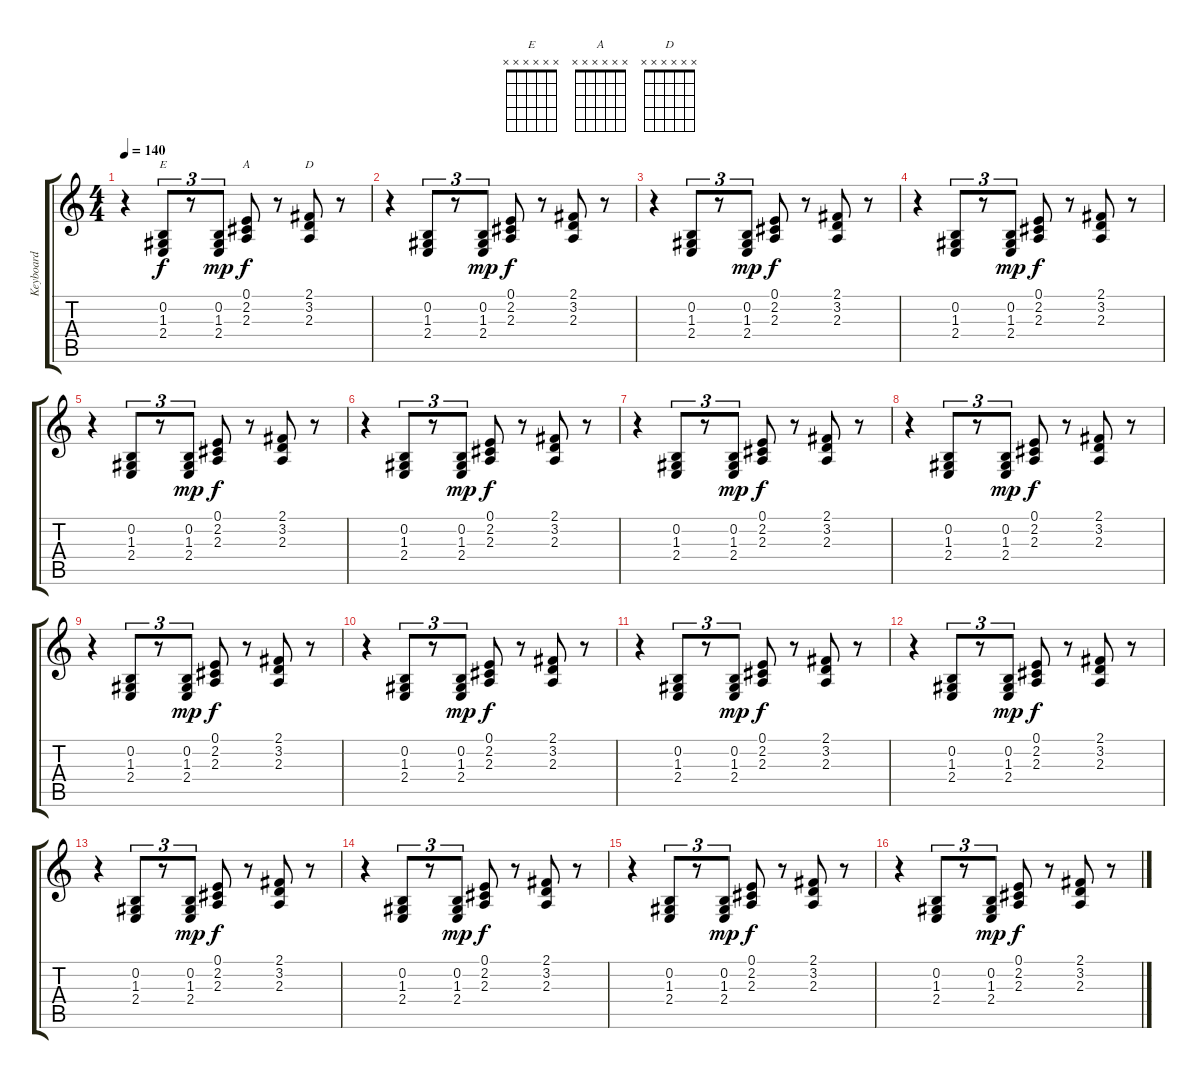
\track ("Keyboard" "Keyboard") {instrument drawbarorgan}
\staff {score tabs}
\tuning (E4 B3 G3 D3 A2 E2) {hide}
\chord ("E" x x x x x x)
\chord ("A" x x x x x x)
\chord ("D" x x x x x x)
\ts (4 4)
\tempo 140
\clef g2
\ks c
r.4{dy f} (0.2 1.3 2.4).8{tu (3 2) ch "E"} r.8{tu (3 2)} (0.2 1.3 2.4).8{tu (3 2) dy mp} (0.1 2.2 2.3).8{ch "A" dy f} r.8 (2.1 3.2 2.3).8{ch "D"} r.8 |
r.4 (0.2 1.3 2.4).8{tu (3 2)} r.8{tu (3 2)} (0.2 1.3 2.4).8{tu (3 2) dy mp} (0.1 2.2 2.3).8{dy f} r.8 (2.1 3.2 2.3).8 r.8 |
r.4 (0.2 1.3 2.4).8{tu (3 2)} r.8{tu (3 2)} (0.2 1.3 2.4).8{tu (3 2) dy mp} (0.1 2.2 2.3).8{dy f} r.8 (2.1 3.2 2.3).8 r.8 |
r.4 (0.2 1.3 2.4).8{tu (3 2)} r.8{tu (3 2)} (0.2 1.3 2.4).8{tu (3 2) dy mp} (0.1 2.2 2.3).8{dy f} r.8 (2.1 3.2 2.3).8 r.8 |
r.4 (0.2 1.3 2.4).8{tu (3 2)} r.8{tu (3 2)} (0.2 1.3 2.4).8{tu (3 2) dy mp} (0.1 2.2 2.3).8{dy f} r.8 (2.1 3.2 2.3).8 r.8 |
r.4 (0.2 1.3 2.4).8{tu (3 2)} r.8{tu (3 2)} (0.2 1.3 2.4).8{tu (3 2) dy mp} (0.1 2.2 2.3).8{dy f} r.8 (2.1 3.2 2.3).8 r.8 |
r.4 (0.2 1.3 2.4).8{tu (3 2)} r.8{tu (3 2)} (0.2 1.3 2.4).8{tu (3 2) dy mp} (0.1 2.2 2.3).8{dy f} r.8 (2.1 3.2 2.3).8 r.8 |
r.4 (0.2 1.3 2.4).8{tu (3 2)} r.8{tu (3 2)} (0.2 1.3 2.4).8{tu (3 2) dy mp} (0.1 2.2 2.3).8{dy f} r.8 (2.1 3.2 2.3).8 r.8 |
r.4 (0.2 1.3 2.4).8{tu (3 2)} r.8{tu (3 2)} (0.2 1.3 2.4).8{tu (3 2) dy mp} (0.1 2.2 2.3).8{dy f} r.8 (2.1 3.2 2.3).8 r.8 |
r.4 (0.2 1.3 2.4).8{tu (3 2)} r.8{tu (3 2)} (0.2 1.3 2.4).8{tu (3 2) dy mp} (0.1 2.2 2.3).8{dy f} r.8 (2.1 3.2 2.3).8 r.8 |
r.4 (0.2 1.3 2.4).8{tu (3 2)} r.8{tu (3 2)} (0.2 1.3 2.4).8{tu (3 2) dy mp} (0.1 2.2 2.3).8{dy f} r.8 (2.1 3.2 2.3).8 r.8 |
r.4 (0.2 1.3 2.4).8{tu (3 2)} r.8{tu (3 2)} (0.2 1.3 2.4).8{tu (3 2) dy mp} (0.1 2.2 2.3).8{dy f} r.8 (2.1 3.2 2.3).8 r.8 |
r.4 (0.2 1.3 2.4).8{tu (3 2)} r.8{tu (3 2)} (0.2 1.3 2.4).8{tu (3 2) dy mp} (0.1 2.2 2.3).8{dy f} r.8 (2.1 3.2 2.3).8 r.8 |
r.4 (0.2 1.3 2.4).8{tu (3 2)} r.8{tu (3 2)} (0.2 1.3 2.4).8{tu (3 2) dy mp} (0.1 2.2 2.3).8{dy f} r.8 (2.1 3.2 2.3).8 r.8 |
r.4 (0.2 1.3 2.4).8{tu (3 2)} r.8{tu (3 2)} (0.2 1.3 2.4).8{tu (3 2) dy mp} (0.1 2.2 2.3).8{dy f} r.8 (2.1 3.2 2.3).8 r.8 |
r.4 (0.2 1.3 2.4).8{tu (3 2)} r.8{tu (3 2)} (0.2 1.3 2.4).8{tu (3 2) dy mp} (0.1 2.2 2.3).8{dy f} r.8 (2.1 3.2 2.3).8 r.8
